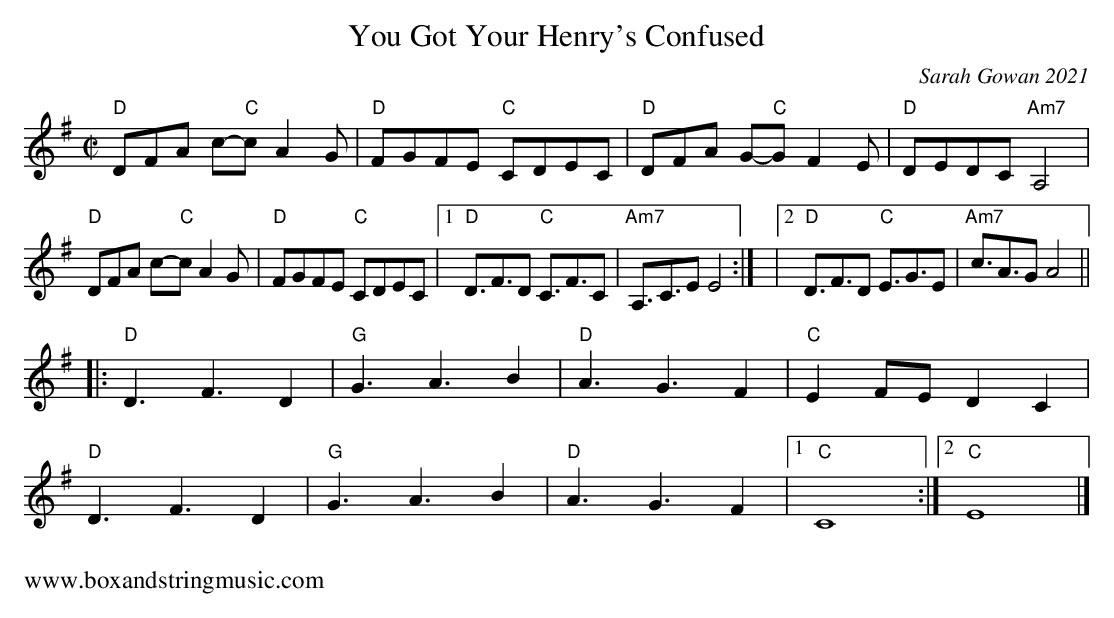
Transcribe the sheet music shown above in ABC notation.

X:1
T:You Got Your Henry's Confused
C:Sarah Gowan 2021
M:C|
K:Dmix
"D"DFA c-"C"cA2G|"D"FGFE "C"CDEC|"D" DFA G-"C"GF2E|"D"DEDC "Am7"A,4|
"D"DFA c-"C"cA2G|"D"FGFE "C"CDEC|1"D"D3/F3/D2/ "C"C3/F3/C2/|"Am7"A,3/C3/E2/E4:|\
|2"D"D3/F3/D2/ "C"E3/G3/E2/|"Am7"c3/A3/G2/ A4||
|:"D"D3F3D2|"G"G3A3B2|"D"A3G3F2|"C"E2FED2C2|
"D"D3F3D2|"G"G3A3B2|"D"A3G3F2|1"C"C8:|2"C"E8|]
